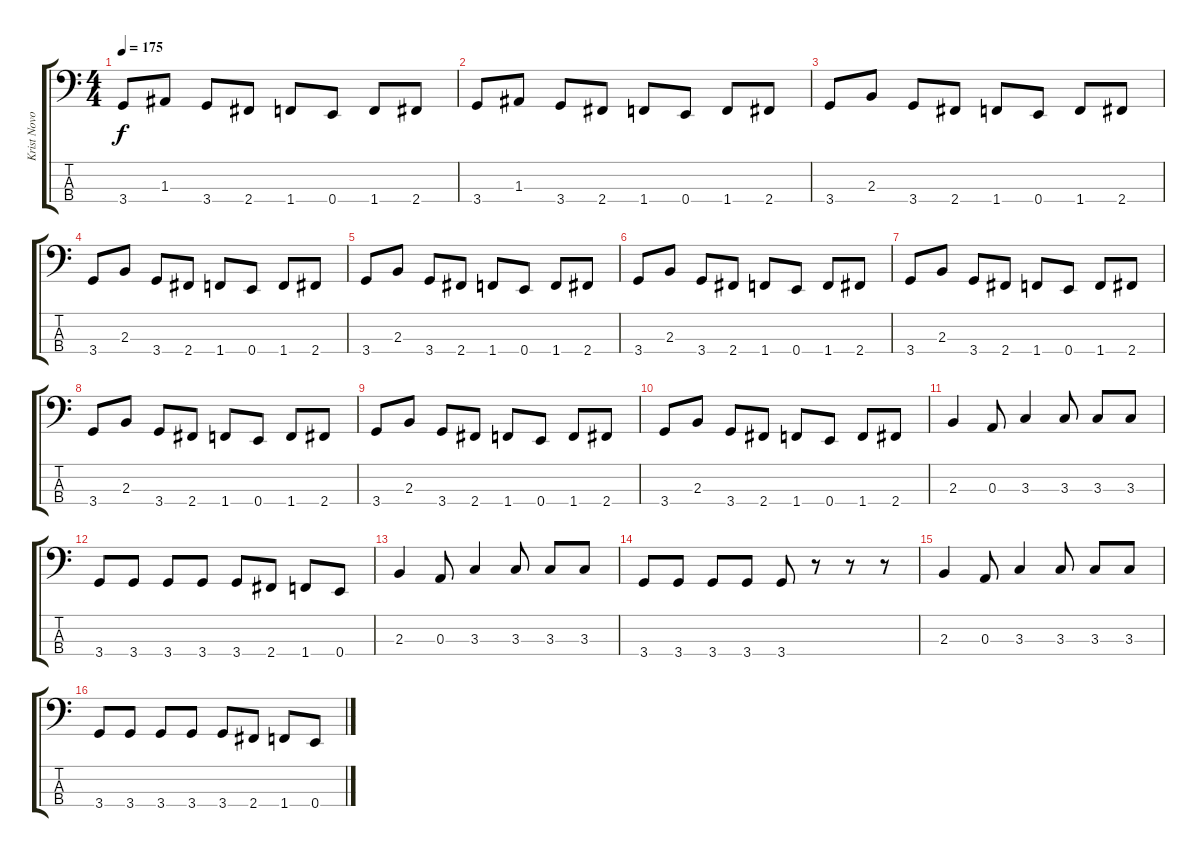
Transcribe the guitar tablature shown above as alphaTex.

\track ("Krist Novoselic" "Krist Novo") {instrument electricbasspick}
\staff {score tabs}
\tuning (G2 D2 A1 E1) {hide}
\ts (4 4)
\tempo 175
\clef f4
\ks c
3.4.8{dy f} 1.3.8 3.4.8 2.4.8 1.4.8 0.4.8 1.4.8 2.4.8 |
3.4.8 1.3.8 3.4.8 2.4.8 1.4.8 0.4.8 1.4.8 2.4.8 |
3.4.8 2.3.8 3.4.8 2.4.8 1.4.8 0.4.8 1.4.8 2.4.8 |
3.4.8 2.3.8 3.4.8 2.4.8 1.4.8 0.4.8 1.4.8 2.4.8 |
3.4.8 2.3.8 3.4.8 2.4.8 1.4.8 0.4.8 1.4.8 2.4.8 |
3.4.8 2.3.8 3.4.8 2.4.8 1.4.8 0.4.8 1.4.8 2.4.8 |
3.4.8 2.3.8 3.4.8 2.4.8 1.4.8 0.4.8 1.4.8 2.4.8 |
3.4.8 2.3.8 3.4.8 2.4.8 1.4.8 0.4.8 1.4.8 2.4.8 |
3.4.8 2.3.8 3.4.8 2.4.8 1.4.8 0.4.8 1.4.8 2.4.8 |
3.4.8 2.3.8 3.4.8 2.4.8 1.4.8 0.4.8 1.4.8 2.4.8 |
2.3.4 0.3.8 3.3.4 3.3.8 3.3.8 3.3.8 |
3.4.8 3.4.8 3.4.8 3.4.8 3.4.8 2.4.8 1.4.8 0.4.8 |
2.3.4 0.3.8 3.3.4 3.3.8 3.3.8 3.3.8 |
3.4.8 3.4.8 3.4.8 3.4.8 3.4.8 r.8 r.8 r.8 |
2.3.4 0.3.8 3.3.4 3.3.8 3.3.8 3.3.8 |
3.4.8 3.4.8 3.4.8 3.4.8 3.4.8 2.4.8 1.4.8 0.4.8
